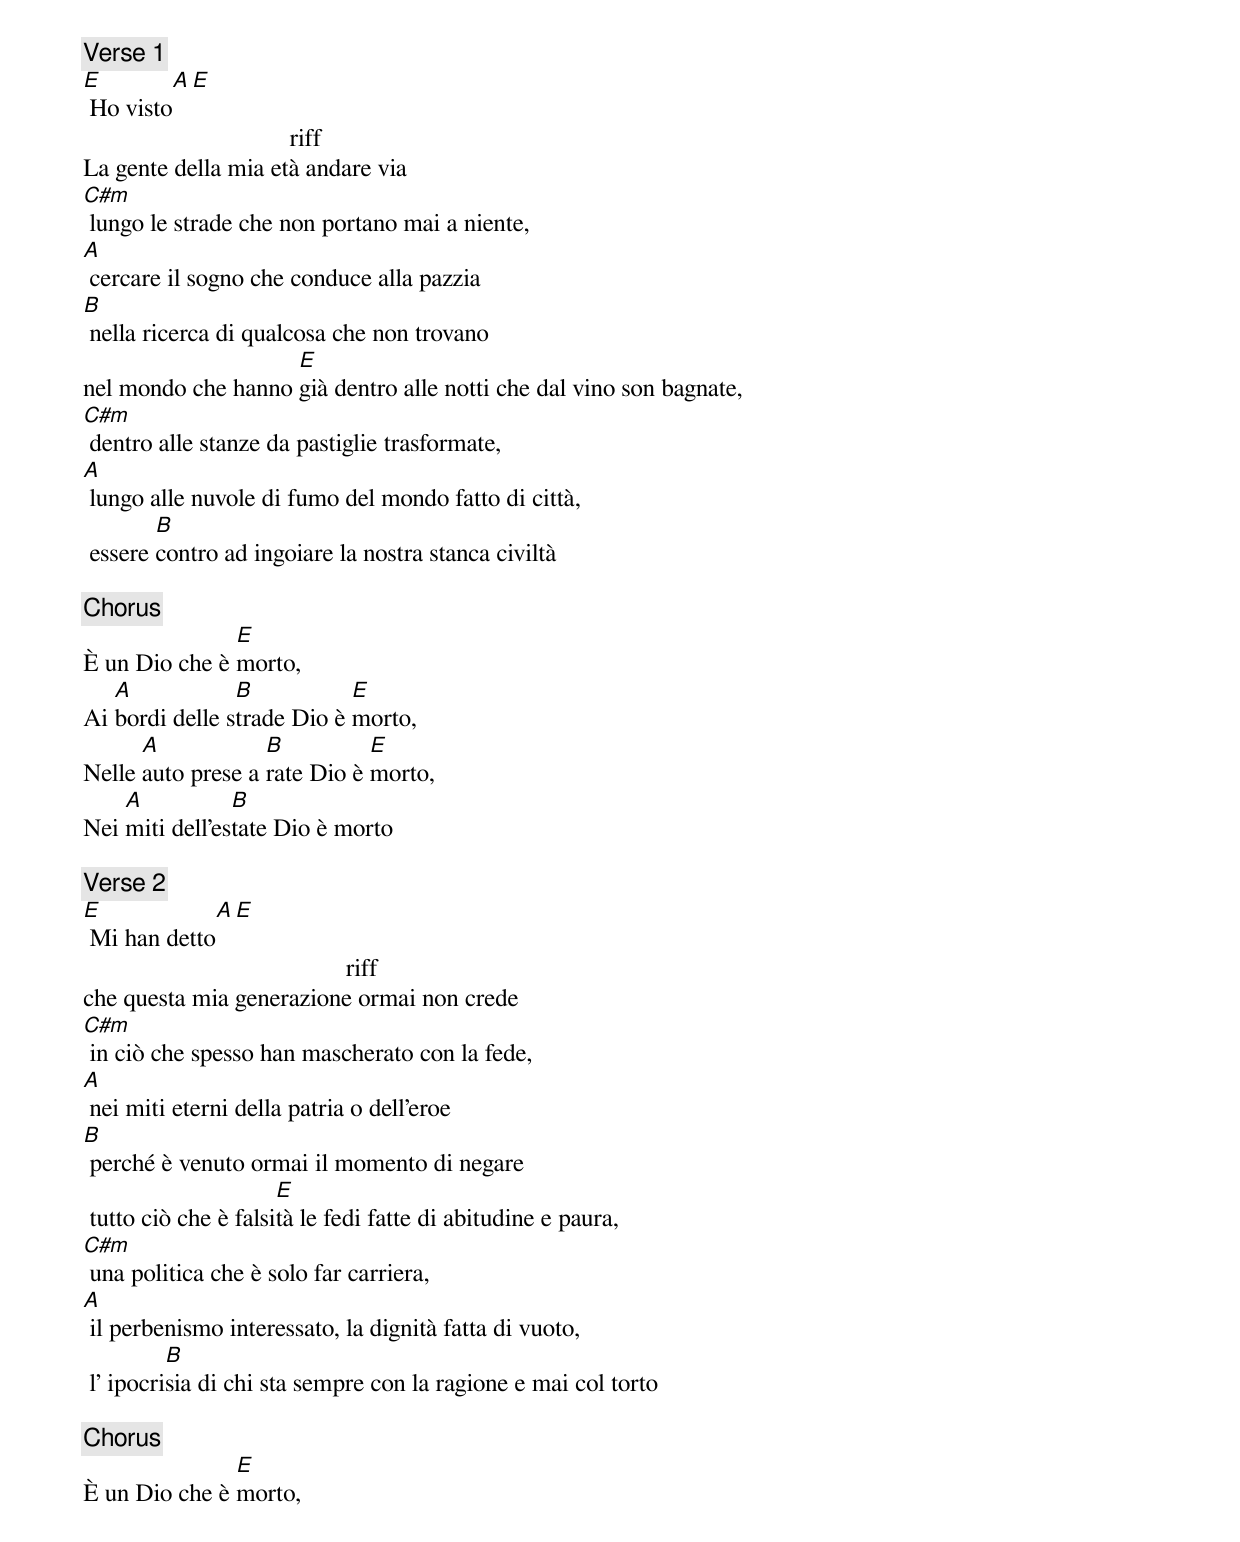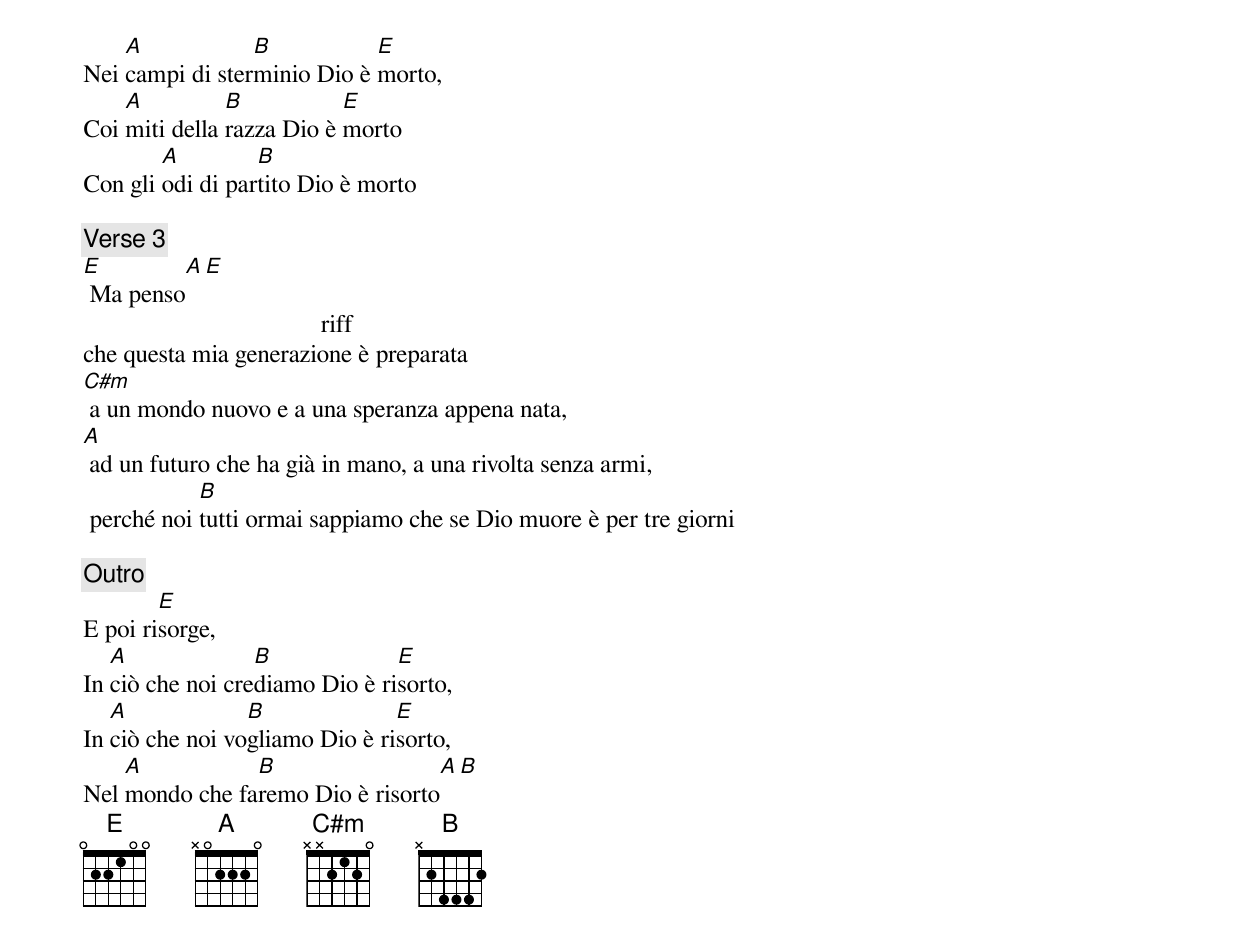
[Verse 1]
E        A E
 Ho visto
                                 riff
La gente della mia età andare via
C#m
 lungo le strade che non portano mai a niente,
A
 cercare il sogno che conduce alla pazzia
B
 nella ricerca di qualcosa che non trovano
                    E
nel mondo che hanno già dentro alle notti che dal vino son bagnate,
C#m
 dentro alle stanze da pastiglie trasformate,
A
 lungo alle nuvole di fumo del mondo fatto di città,
        B
 essere contro ad ingoiare la nostra stanca civiltà

[Chorus]
               E
È un Dio che è morto,
   A            B           E
Ai bordi delle strade Dio è morto,
      A            B          E
Nelle auto prese a rate Dio è morto,
    A           B
Nei miti dell'estate Dio è morto

[Verse 2]
E            A E
 Mi han detto
                                          riff
che questa mia generazione ormai non crede
C#m
 in ciò che spesso han mascherato con la fede,
A
 nei miti eterni della patria o dell'eroe
B
 perché è venuto ormai il momento di negare
                      E
 tutto ciò che è falsità le fedi fatte di abitudine e paura,
C#m
 una politica che è solo far carriera,
A
 il perbenismo interessato, la dignità fatta di vuoto,
          B
 l' ipocrisia di chi sta sempre con la ragione e mai col torto

[Chorus]
               E
È un Dio che è morto,
    A            B           E
Nei campi di sterminio Dio è morto,
    A          B           E
Coi miti della razza Dio è morto
        A         B
Con gli odi di partito Dio è morto

[Verse 3]
E        A E
 Ma penso
                                      riff
che questa mia generazione è preparata
C#m
 a un mondo nuovo e a una speranza appena nata,
A
 ad un futuro che ha già in mano, a una rivolta senza armi,
            B
 perché noi tutti ormai sappiamo che se Dio muore è per tre giorni

[Outro]
        E
E poi risorge,
   A              B             E
In ciò che noi crediamo Dio è risorto,
   A             B              E
In ciò che noi vogliamo Dio è risorto,
    A           B                 A B
Nel mondo che faremo Dio è risorto
